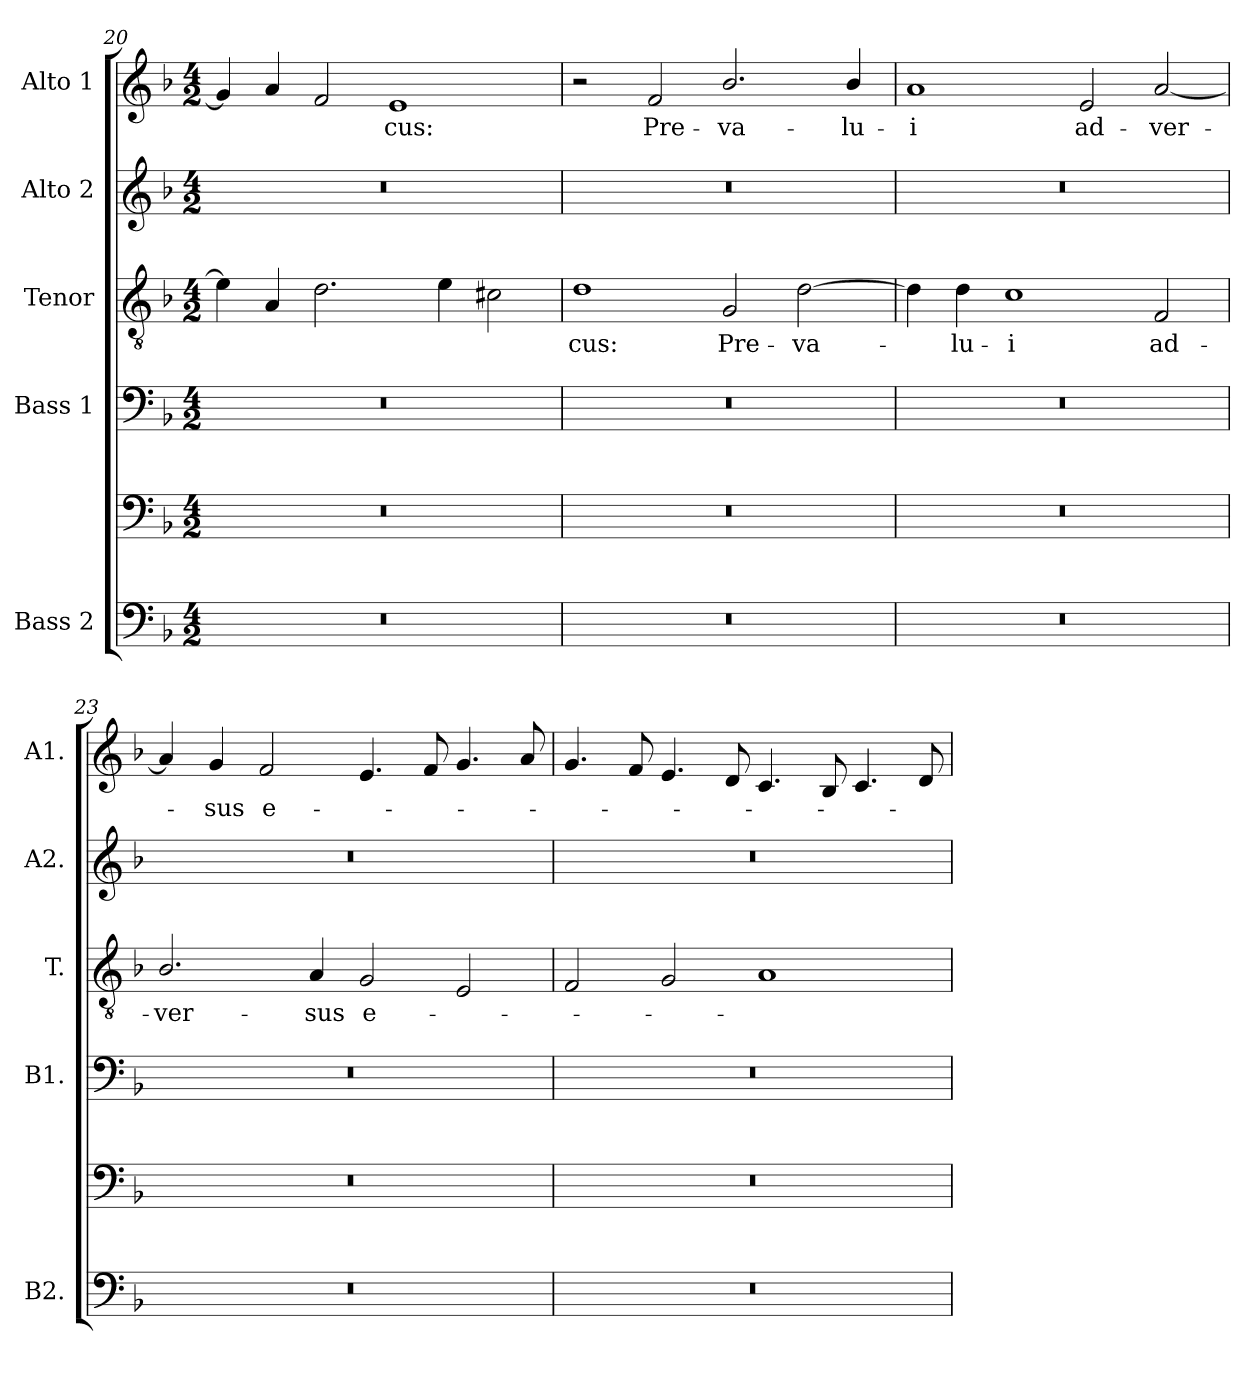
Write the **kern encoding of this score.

**kern	**kern	**kern	**kern	**text	**kern	**kern	**text
*part5	*part5	*part4	*part3	*part3	*part2	*part1	*part1
*staff6	*staff5	*staff4	*staff3	*staff3	*staff2	*staff1	*staff1
*I"Bass 2	*	*I"Bass 1	*I"Tenor	*	*I"Alto 2	*I"Alto 1	*
*I'B2.	*	*I'B1.	*I'T.	*	*I'A2.	*I'A1.	*
*clefF4	*clefF4	*clefF4	*clefGv2	*	*clefG2	*clefG2	*
*	*	*	*ITrd7c12	*	*	*	*
*k[b-]	*k[b-]	*k[b-]	*k[b-]	*	*k[b-]	*k[b-]	*
*F:	*F:	*F:	*F:	*	*F:	*F:	*
*M4/2	*M4/2	*M4/2	*M4/2	*	*M4/2	*M4/2	*
=20	=20	=20	=20	=20	=20	=20	=20
!LO:N:vis=1	!LO:N:vis=1	!LO:N:vis=1	!	!	!LO:N:vis=1	!	!
0r	0r	0r	4Ei\]	.	0r	4gi/]	.
.	.	.	4AAi/	.	.	4ai/	.
.	.	.	2.Di\	.	.	2fi/	.
!	!	!	!	!	!	!	!LO:LY:b:color=#000000
.	.	.	.	.	.	1ei	-cus:
.	.	.	4Ei\	.	.	.	.
.	.	.	2C#Xi\	.	.	.	.
!!LO:LB:g=z
=21	=21	=21	=21	=21	=21	=21	=21
!LO:N:vis=1	!LO:N:vis=1	!LO:N:vis=1	!	!	!	!	!
!	!	!	!	!LO:LY:b:color=#000000	!LO:N:vis=1	!	!
0r	0r	0r	1Di	-cus:	0r	2r	.
!	!	!	!	!	!	!	!LO:LY:b:color=#000000
.	.	.	.	.	.	2fi/	Pre-
!	!	!	!	!LO:LY:b:color=#000000	!	!	!
!	!	!	!	!	!	!	!LO:LY:b:color=#000000
.	.	.	2GGi/	Pre-	.	2.b-i/	-va-
!	!	!	!	!LO:LY:b:color=#000000	!	!	!
.	.	.	[2Di\	-va-	.	.	.
!	!	!	!	!	!	!	!LO:LY:b:color=#000000
.	.	.	.	.	.	4b-i/	-lu-
=22	=22	=22	=22	=22	=22	=22	=22
!LO:N:vis=1	!LO:N:vis=1	!LO:N:vis=1	!	!	!LO:N:vis=1	!	!
!	!	!	!	!	!	!	!LO:LY:b:color=#000000
0r	0r	0r	4Di\]	.	0r	1ai	-i
!	!	!	!	!LO:LY:b:color=#000000	!	!	!
.	.	.	4Di\	-lu-	.	.	.
!	!	!	!	!LO:LY:b:color=#000000	!	!	!
.	.	.	1Ci	-i	.	.	.
!	!	!	!	!	!	!	!LO:LY:b:color=#000000
.	.	.	.	.	.	2ei/	ad-
!	!	!	!	!LO:LY:b:color=#000000	!	!	!
!	!	!	!	!	!	!	!LO:LY:b:color=#000000
.	.	.	2FFi/	ad-	.	[2ai/	-ver-
=23	=23	=23	=23	=23	=23	=23	=23
!LO:N:vis=1	!LO:N:vis=1	!LO:N:vis=1	!	!	!	!	!
!	!	!	!	!LO:LY:b:color=#000000	!LO:N:vis=1	!	!
0r	0r	0r	2.BB-i/	-ver-	0r	4ai/]	.
!	!	!	!	!	!	!	!LO:LY:b:color=#000000
.	.	.	.	.	.	4gi/	-sus
!	!	!	!	!	!	!	!LO:LY:b:color=#000000
.	.	.	.	.	.	2fi/	e-
!	!	!	!	!LO:LY:b:color=#000000	!	!	!
.	.	.	4AAi/	-sus	.	.	.
!	!	!	!	!LO:LY:b:color=#000000	!	!	!
.	.	.	2GGi/	e-	.	4.ei/	.
.	.	.	.	.	.	8fi/	.
.	.	.	2EEi/	.	.	4.gi/	.
.	.	.	.	.	.	8ai/	.
=24	=24	=24	=24	=24	=24	=24	=24
!LO:N:vis=1	!LO:N:vis=1	!LO:N:vis=1	!	!	!LO:N:vis=1	!	!
0r	0r	0r	2FFi/	.	0r	4.gi/	.
.	.	.	.	.	.	8fi/	.
.	.	.	2GGi/	.	.	4.ei/	.
.	.	.	.	.	.	8di/	.
.	.	.	1AAi	.	.	4.ci/	.
.	.	.	.	.	.	8B-i/	.
.	.	.	.	.	.	4.ci/	.
.	.	.	.	.	.	8di/	.
=	=	=	=	=	=	=	=
*-	*-	*-	*-	*-	*-	*-	*-
